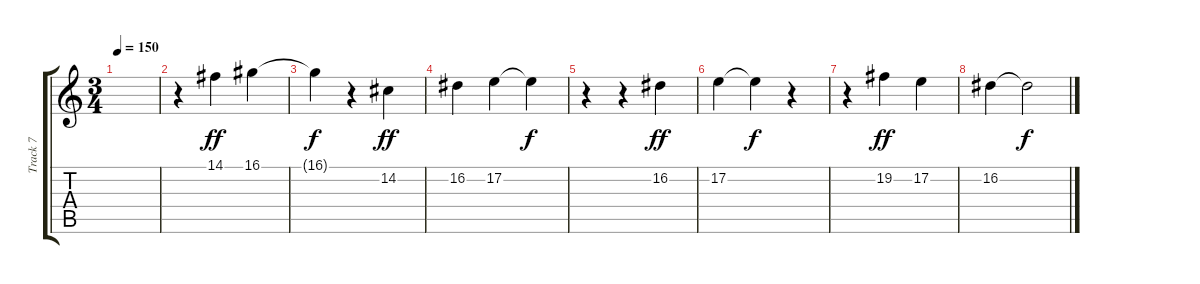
\track ("Track 7" "Track 7") {instrument acousticgrandpiano}
\staff {score tabs}
\tuning (E4 B3 G3 D3 A2 E2) {hide}
\ts (3 4)
\tempo 150
\clef g2
\ks c
|
r.4 14.1.4{dy ff} 16.1.4 |
16.1{t}.4{dy f} r.4 14.2.4{dy ff} |
16.2.4 17.2.4 17.2{t}.4{dy f} |
r.4 r.4 16.2.4{dy ff} |
17.2.4 17.2{t}.4{dy f} r.4 |
r.4 19.2.4{dy ff} 17.2.4 |
16.2.4 16.2{t}.2{dy f}
